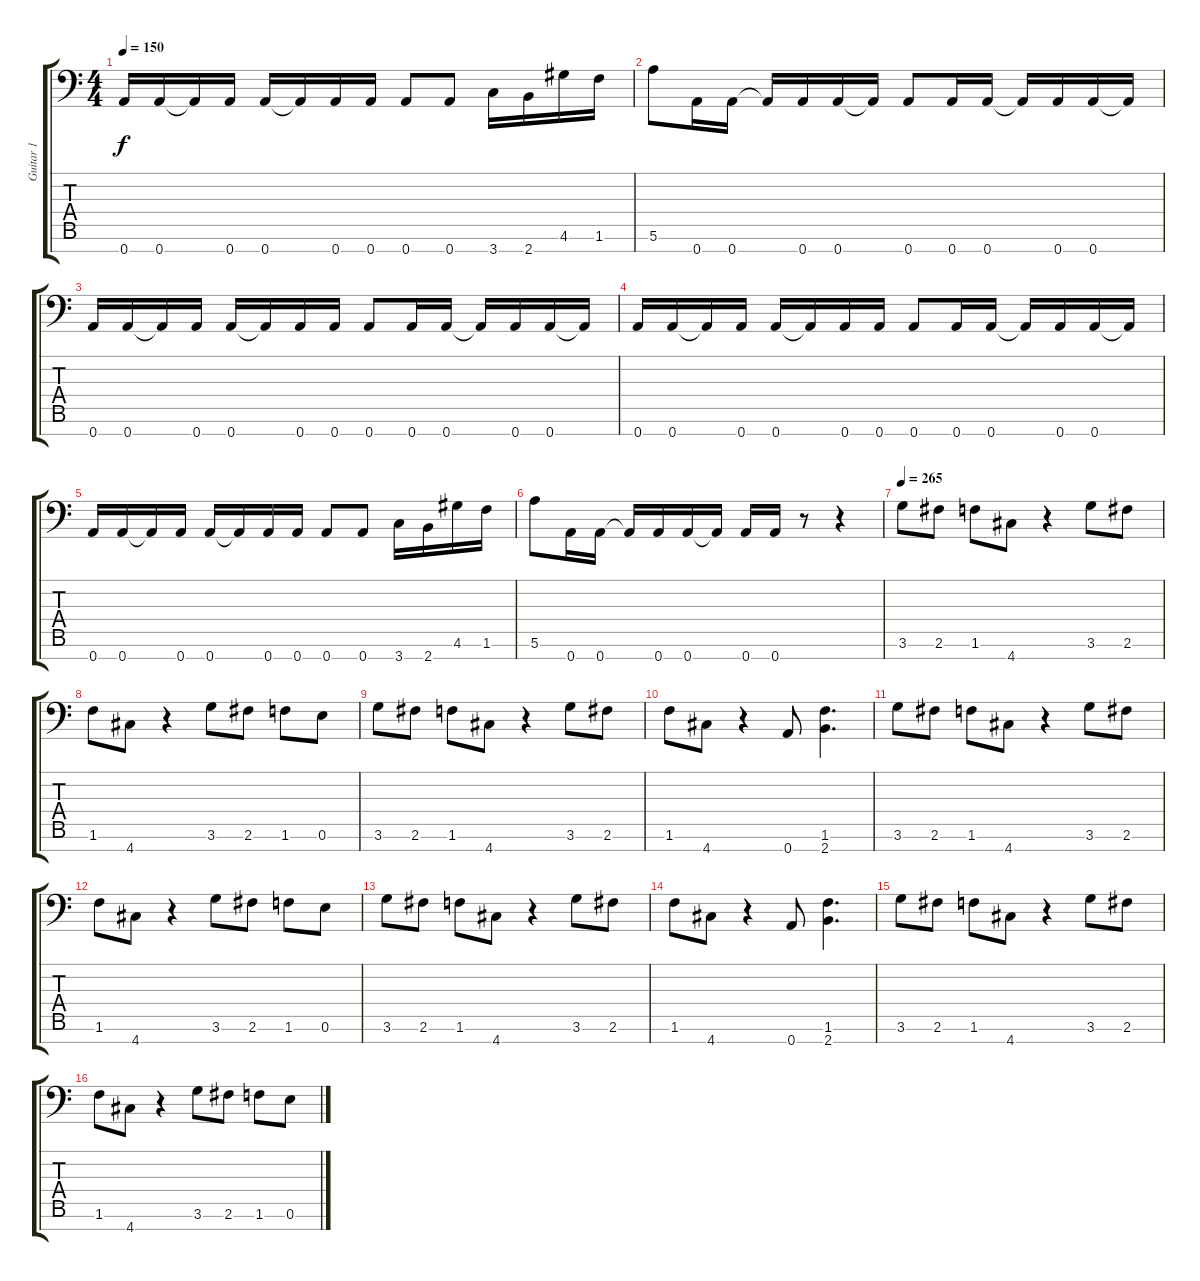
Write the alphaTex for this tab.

\track ("Guitar 1" "Guitar 1") {instrument distortionguitar}
\staff {score tabs}
\tuning (E4 B3 G3 D3 A2 E2 A1) {hide}
\ts (4 4)
\tempo 150
\clef f4
\ks c
0.7.16{dy f} 0.7.16 0.7{t}.16 0.7.16 0.7.16 0.7{t}.16 0.7.16 0.7.16 0.7.8 0.7.8 3.7.16 2.7.16 4.6.16 1.6.16 |
5.6.8 0.7.16 0.7.16 0.7{t}.16 0.7.16 0.7.16 0.7{t}.16 0.7.8 0.7.16 0.7.16 0.7{t}.16 0.7.16 0.7.16 0.7{t}.16 |
0.7.16 0.7.16 0.7{t}.16 0.7.16 0.7.16 0.7{t}.16 0.7.16 0.7.16 0.7.8 0.7.16 0.7.16 0.7{t}.16 0.7.16 0.7.16 0.7{t}.16 |
0.7.16 0.7.16 0.7{t}.16 0.7.16 0.7.16 0.7{t}.16 0.7.16 0.7.16 0.7.8 0.7.16 0.7.16 0.7{t}.16 0.7.16 0.7.16 0.7{t}.16 |
0.7.16 0.7.16 0.7{t}.16 0.7.16 0.7.16 0.7{t}.16 0.7.16 0.7.16 0.7.8 0.7.8 3.7.16 2.7.16 4.6.16 1.6.16 |
5.6.8 0.7.16 0.7.16 0.7{t}.16 0.7.16 0.7.16 0.7{t}.16 0.7.16 0.7.16 r.8 r.4 |
\tempo 265
3.6.8 2.6.8 1.6.8 4.7.8 r.4 3.6.8 2.6.8 |
1.6.8 4.7.8 r.4 3.6.8 2.6.8 1.6.8 0.6.8 |
3.6.8 2.6.8 1.6.8 4.7.8 r.4 3.6.8 2.6.8 |
1.6.8 4.7.8 r.4 0.7.8 (1.6 2.7).4{d} |
3.6.8 2.6.8 1.6.8 4.7.8 r.4 3.6.8 2.6.8 |
1.6.8 4.7.8 r.4 3.6.8 2.6.8 1.6.8 0.6.8 |
3.6.8 2.6.8 1.6.8 4.7.8 r.4 3.6.8 2.6.8 |
1.6.8 4.7.8 r.4 0.7.8 (1.6 2.7).4{d} |
3.6.8 2.6.8 1.6.8 4.7.8 r.4 3.6.8 2.6.8 |
1.6.8 4.7.8 r.4 3.6.8 2.6.8 1.6.8 0.6.8
